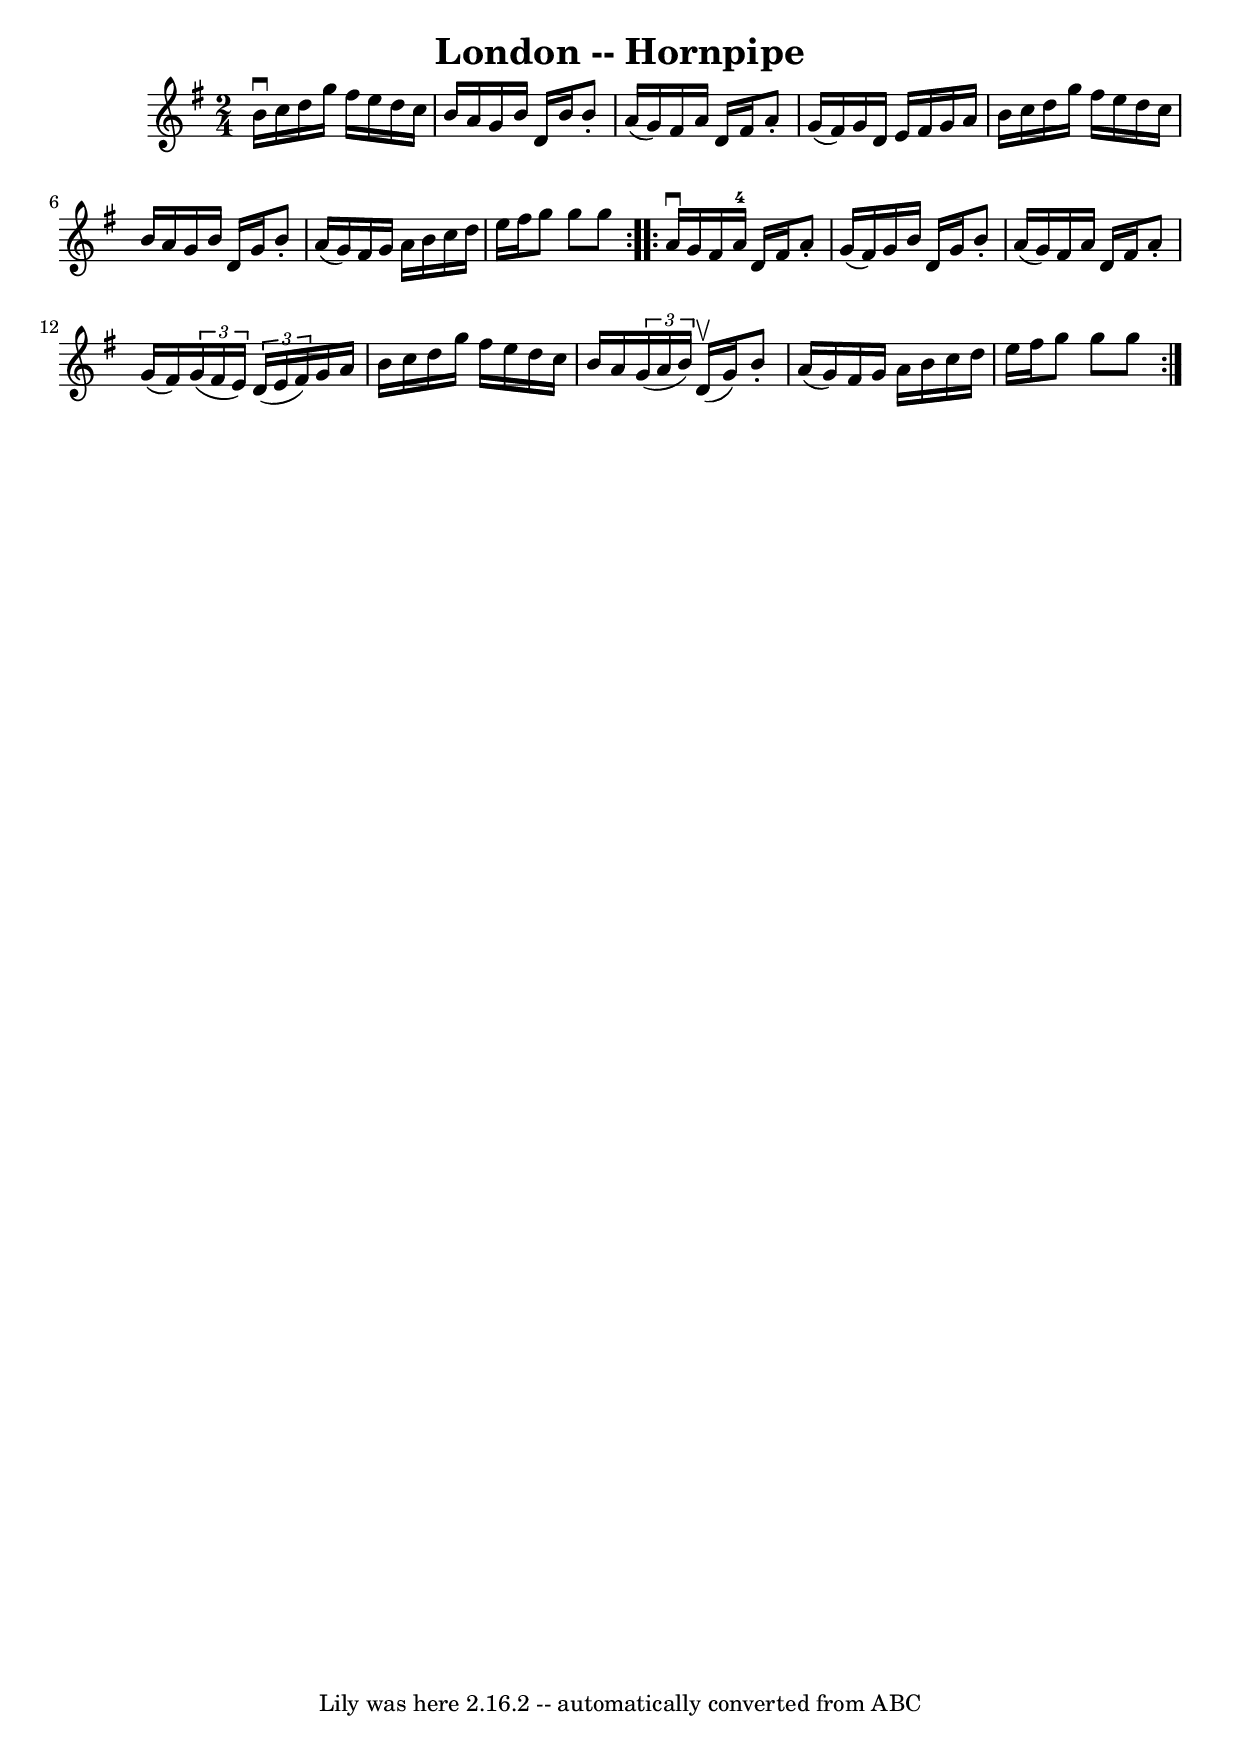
\version "2.16.2"
\include "Mammoth.ily"
\header {
  %% book = "Cole's 1000 Fiddle Tunes"
  crossRefNumber = "1"
  footnotes = ""
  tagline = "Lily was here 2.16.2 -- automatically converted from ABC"
  title = "London -- Hornpipe"

}
voicedefault =  {



  \repeat volta 2 {

    \time 2/4 
    \key g \major
    b'16^\downbow c''16  |
    d''16 g''16    
    fis''16 e''16 d''16 c''16 b'16 a'16  |
    g'16 b'16    
    d'16 b'16 b'8 -. a'16 (g'16) |
    fis'16 a'16 d'16    
    fis'16 a'8 -. g'16 (fis'16) |
    g'16 d'16 e'16    
    fis'16 g'16 a'16 b'16 c''16  |
    d''16 g''16 fis''16 
    e''16 d''16 c''16 b'16 a'16  |
    g'16 b'16 d'16    
    g'16 b'8 -. a'16 (g'16) |
    fis'16 g'16 a'16 b'16    
    c''16 d''16 e''16 fis''16  |
    g''8 g''8 g''8  
  }     

  \repeat volta 2 {
    a'16^\downbow g'16  |
    fis'16 a'16-4   
    d'16 fis'16 a'8 -. g'16 (fis'16) |
    g'16 b'16 d'16  
    g'16 b'8 -. a'16 (g'16) |
    fis'16 a'16 d'16    
    fis'16 a'8 -. g'16 (fis'16) |
    \times 2/3 { g'16 (
		 fis'16 e'16) 
	       }   \times 2/3 { d'16 (e'16 fis'16) 
			      } g'16    
    a'16 b'16 c''16  |
    d''16 g''16 fis''16 e''16 d''16 
    c''16 b'16 a'16  |
    \times 2/3 { g'16 (a'16 b'16) 
	       } 
    d'16 (^\upbow g'16) b'8 -. a'16 (g'16) |
    fis'16    
    g'16 a'16 b'16 c''16 d''16 e''16 fis''16  |
    g''8    
    g''8 g''8  
  }   

}

\score{
  <<

    \context Staff="default"
    {
      \voicedefault 
      
    }

  >>
  \layout {
    
  }
  \midi {
  }

}
